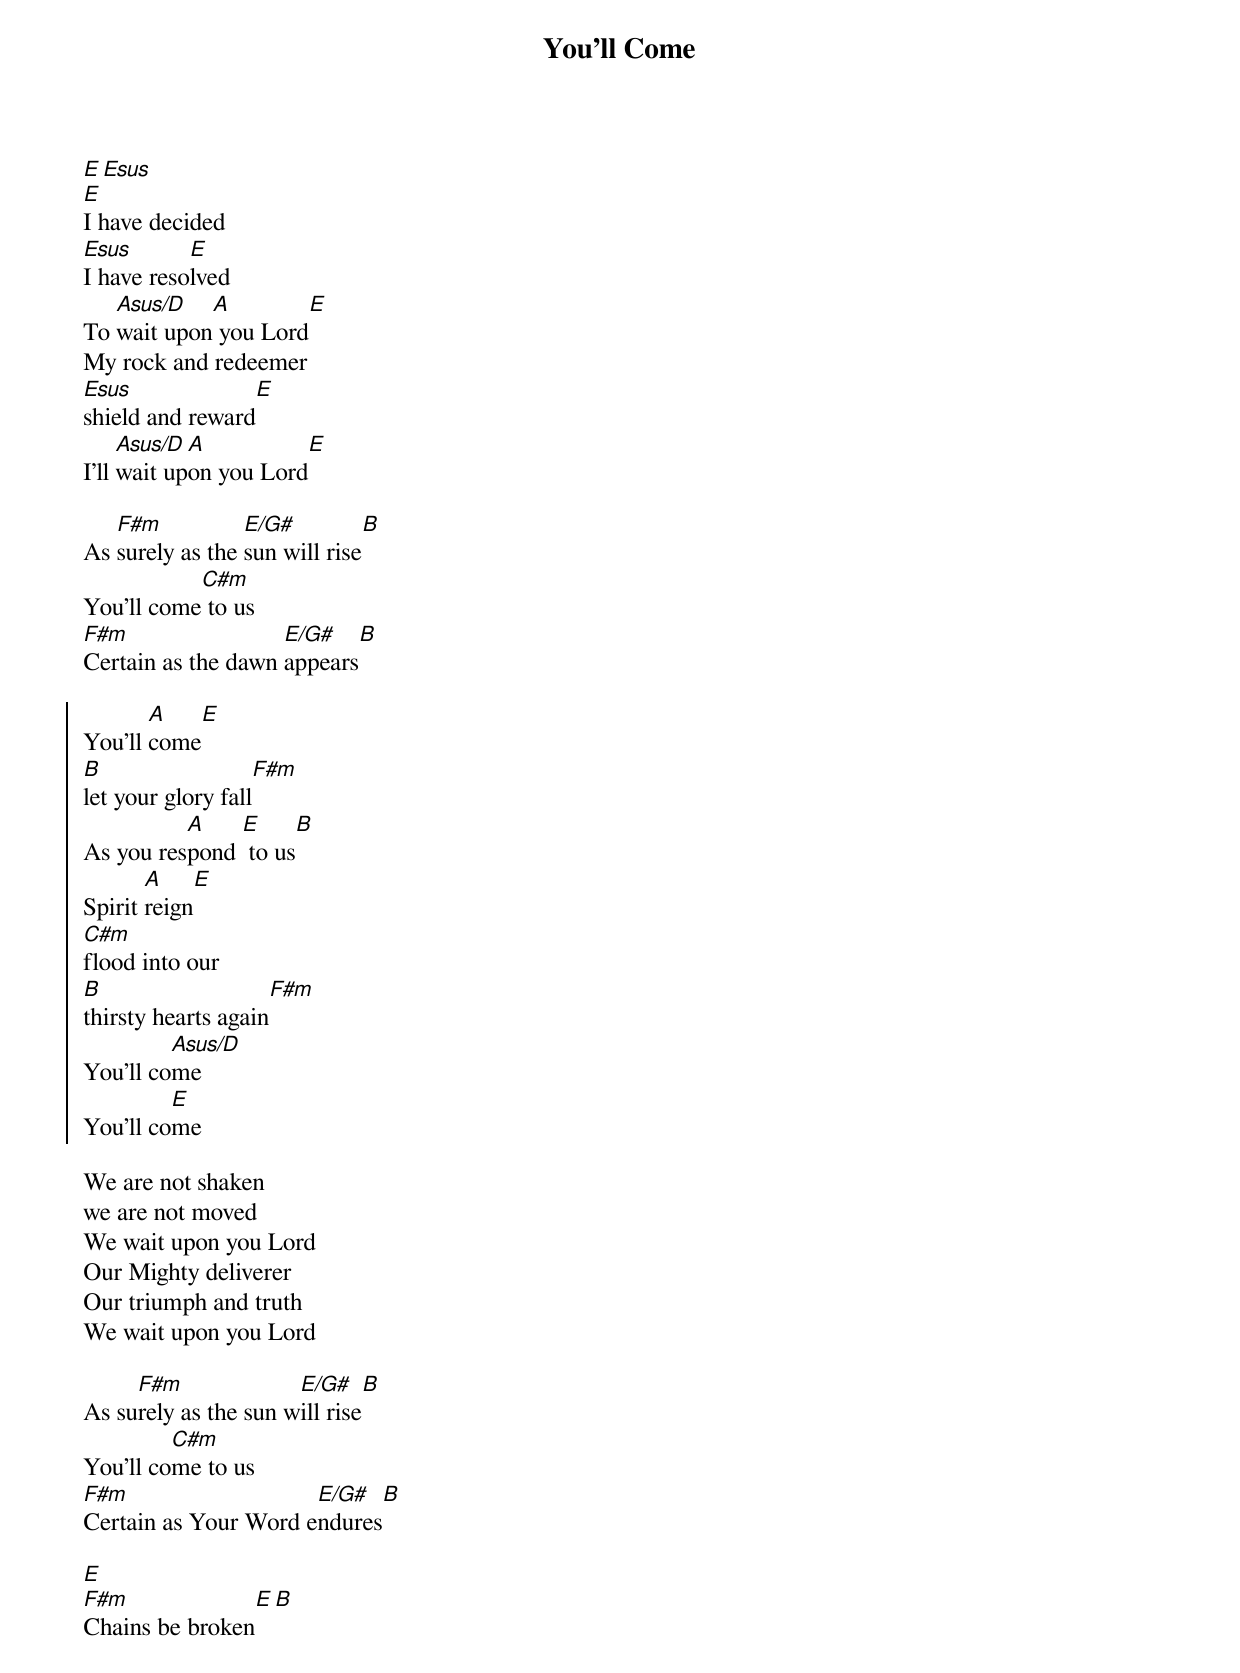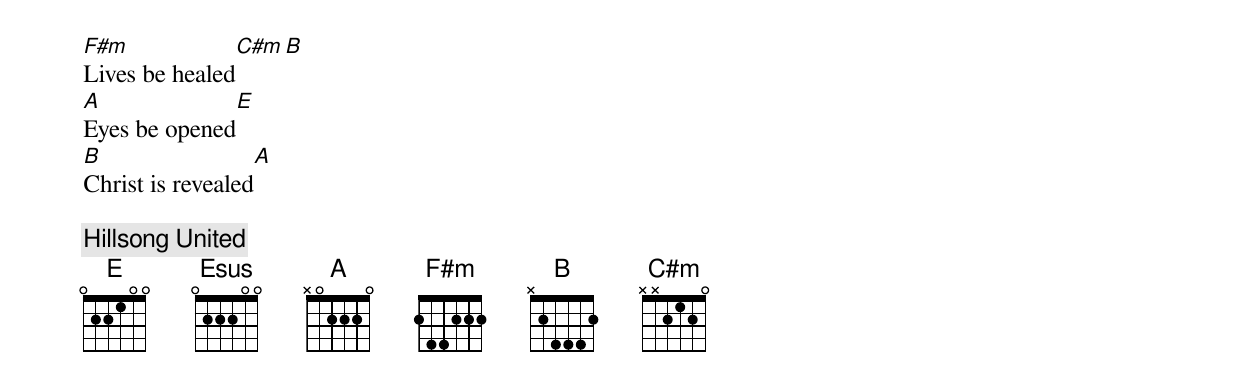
{title:You'll Come}
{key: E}
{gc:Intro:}
[E][Esus]
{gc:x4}
[E]I have decided
[Esus]I have reso[E]lved
To [Asus/D]wait upon[A] you Lord[E]
My rock and redeemer
[Esus]shield and reward[E]
I'll [Asus/D]wait up[A]on you Lord[E]

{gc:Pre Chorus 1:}
As [F#m]surely as the [E/G#]sun will rise[B]
You'll come[C#m] to us
[F#m]Certain as the dawn [E/G#]appears[B]

{soc}
You'll [A]come[E]
[B]let your glory fall[F#m]
As you res[A]pond [E] to us[B]
Spirit [A]reign[E]
[C#m]flood into our
[B]thirsty hearts again[F#m]
You'll co[Asus/D]me
You'll co[E]me
{eoc}

We are not shaken
we are not moved
We wait upon you Lord
Our Mighty deliverer
Our triumph and truth
We wait upon you Lord

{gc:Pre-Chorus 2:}
As su[F#m]rely as the sun w[E/G#]ill rise[B]
You'll co[C#m]me to us
[F#m]Certain as Your Word e[E/G#]ndures[B]

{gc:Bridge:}
[E]
[F#m]Chains be broken[E][B]
[F#m]Lives be healed[C#m][B]
[A]Eyes be opened[E]
[B]Christ is revealed[A]

{comment: Hillsong United}
